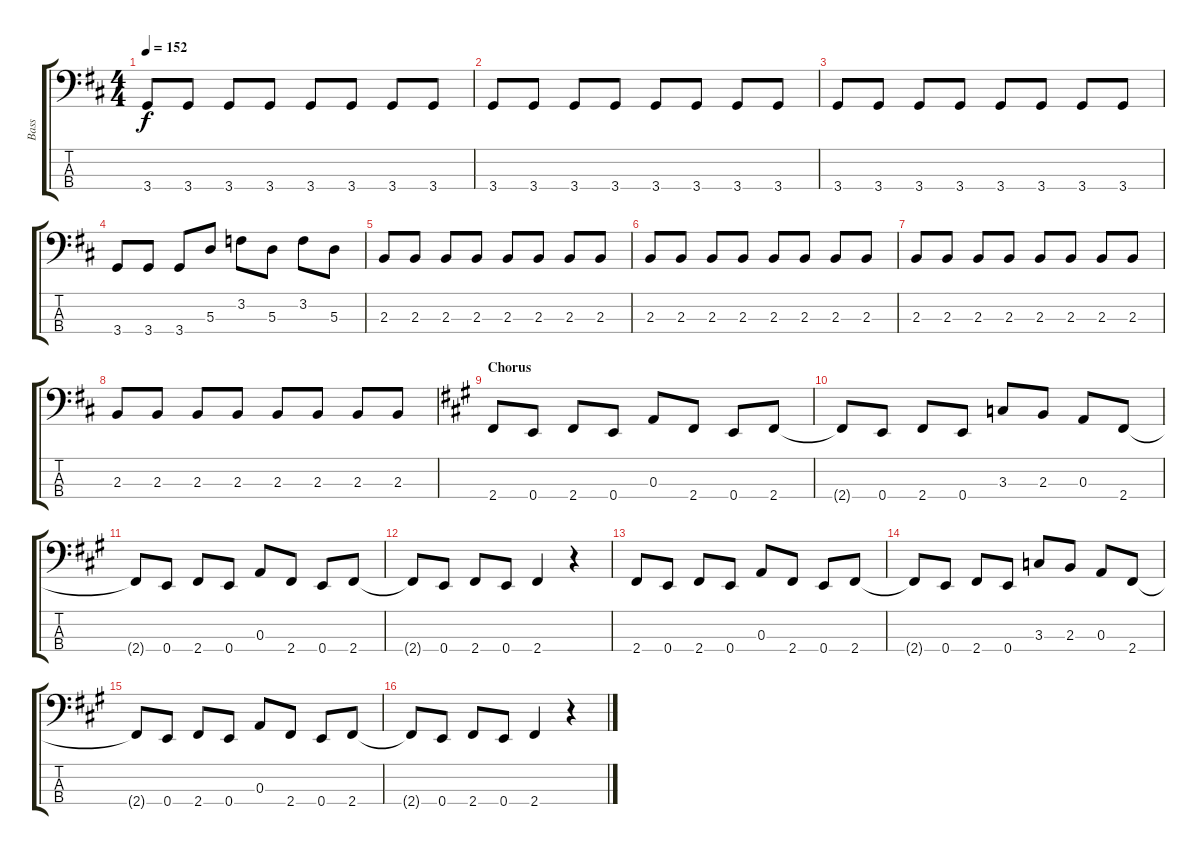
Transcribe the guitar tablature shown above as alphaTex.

\track ("Bass" "Bass") {instrument electricbassfinger}
\staff {score tabs}
\tuning (G2 D2 A1 E1) {hide}
\ts (4 4)
\tempo 152
\clef f4
\ks bminor
3.4.8{dy f} 3.4.8 3.4.8 3.4.8 3.4.8 3.4.8 3.4.8 3.4.8 |
3.4.8 3.4.8 3.4.8 3.4.8 3.4.8 3.4.8 3.4.8 3.4.8 |
3.4.8 3.4.8 3.4.8 3.4.8 3.4.8 3.4.8 3.4.8 3.4.8 |
3.4.8 3.4.8 3.4.8 5.3.8 3.2.8 5.3.8 3.2.8 5.3.8 |
2.3.8 2.3.8 2.3.8 2.3.8 2.3.8 2.3.8 2.3.8 2.3.8 |
2.3.8 2.3.8 2.3.8 2.3.8 2.3.8 2.3.8 2.3.8 2.3.8 |
2.3.8 2.3.8 2.3.8 2.3.8 2.3.8 2.3.8 2.3.8 2.3.8 |
2.3.8 2.3.8 2.3.8 2.3.8 2.3.8 2.3.8 2.3.8 2.3.8 |
\section ("" "Chorus")
\ks f#minor
2.4.8 0.4.8 2.4.8 0.4.8 0.3.8 2.4.8 0.4.8 2.4.8 |
2.4{t}.8 0.4.8 2.4.8 0.4.8 3.3.8 2.3.8 0.3.8 2.4.8 |
2.4{t}.8 0.4.8 2.4.8 0.4.8 0.3.8 2.4.8 0.4.8 2.4.8 |
2.4{t}.8 0.4.8 2.4.8 0.4.8 2.4.4 r.4 |
2.4.8 0.4.8 2.4.8 0.4.8 0.3.8 2.4.8 0.4.8 2.4.8 |
2.4{t}.8 0.4.8 2.4.8 0.4.8 3.3.8 2.3.8 0.3.8 2.4.8 |
2.4{t}.8 0.4.8 2.4.8 0.4.8 0.3.8 2.4.8 0.4.8 2.4.8 |
2.4{t}.8 0.4.8 2.4.8 0.4.8 2.4.4 r.4
